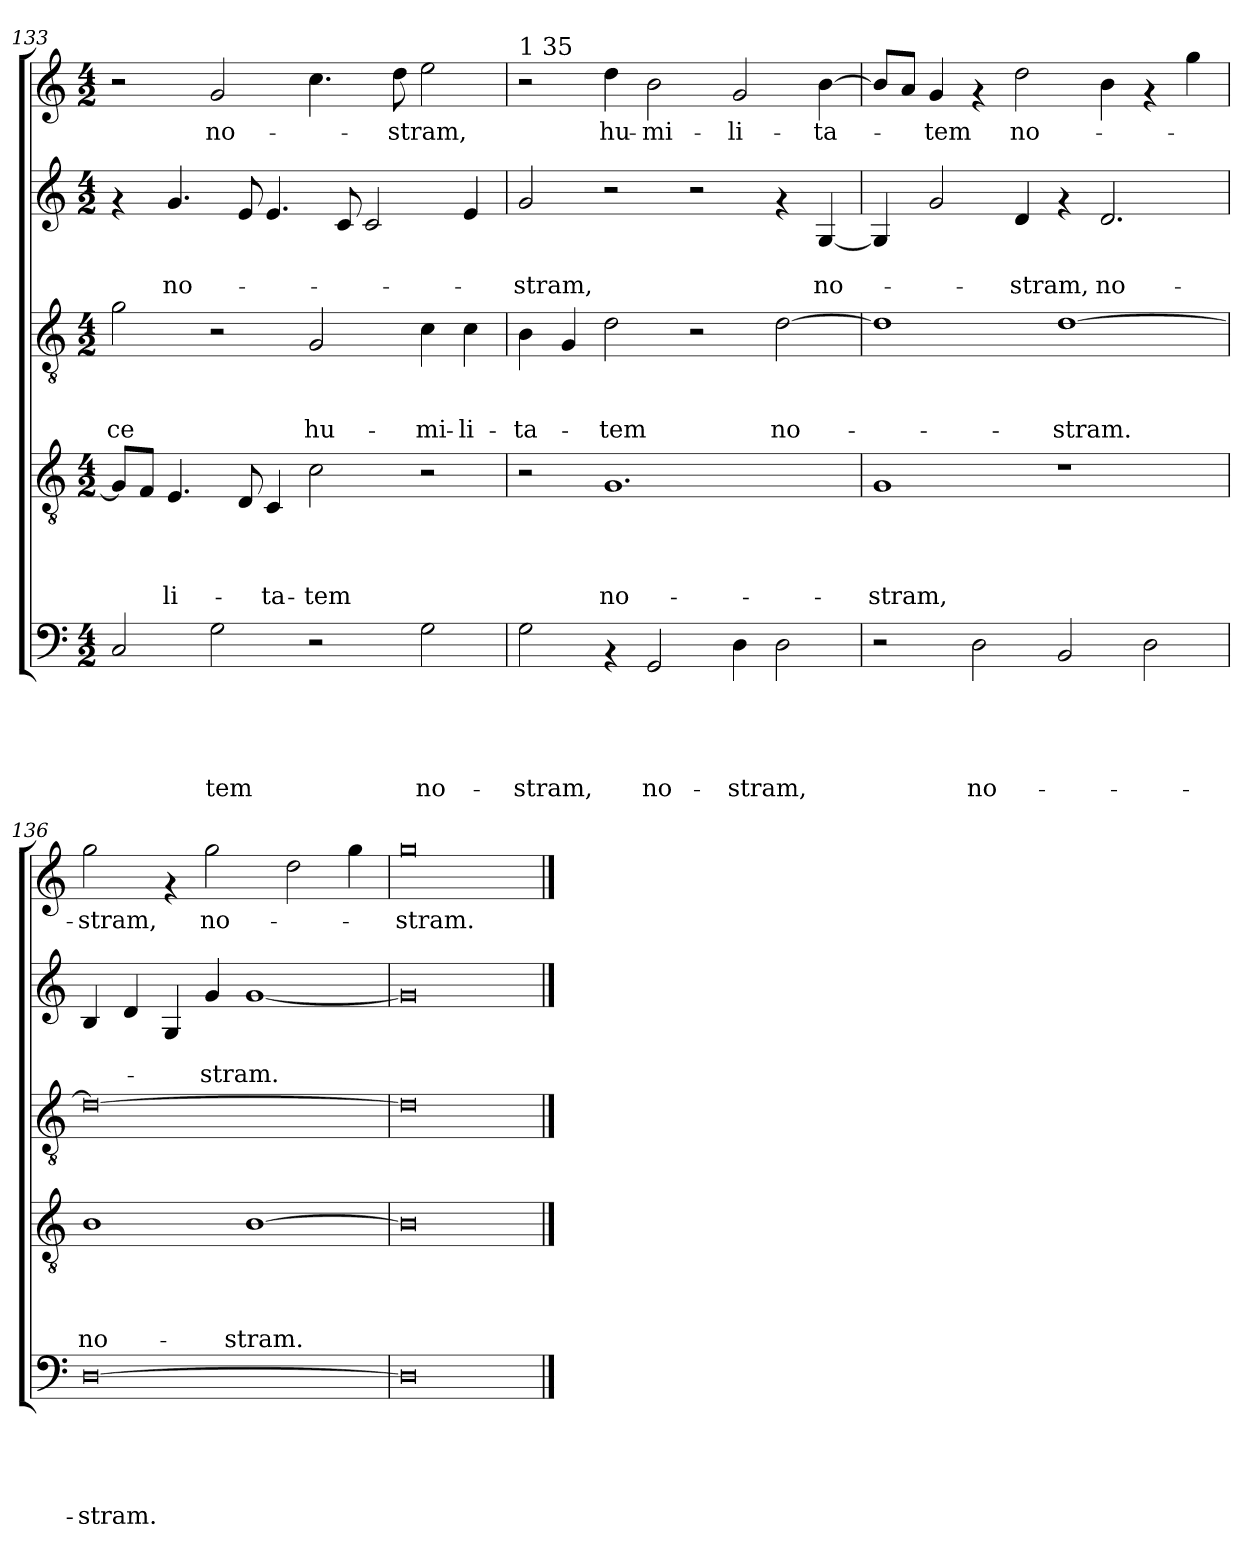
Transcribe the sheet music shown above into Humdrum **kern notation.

**kern	**text	**text	**text	**text	**text	**kern	**text	**text	**text	**text	**kern	**text	**text	**text	**kern	**text	**text	**kern	**text
*part5	*part5	*part5	*part5	*part5	*part5	*part4	*part4	*part4	*part4	*part4	*part3	*part3	*part3	*part3	*part2	*part2	*part2	*part1	*part1
*staff5	*staff5	*staff5	*staff5	*staff5	*staff5	*staff4	*staff4	*staff4	*staff4	*staff4	*staff3	*staff3	*staff3	*staff3	*staff2	*staff2	*staff2	*staff1	*staff1
*clefF4	*	*	*	*	*	*clefGv2	*	*	*	*	*clefGv2	*	*	*	*clefG2	*	*	*clefG2	*
*k[]	*	*	*	*	*	*k[]	*	*	*	*	*k[]	*	*	*	*k[]	*	*	*k[]	*
*C:	*	*	*	*	*	*C:	*	*	*	*	*C:	*	*	*	*C:	*	*	*C:	*
*M4/2	*	*	*	*	*	*M4/2	*	*	*	*	*M4/2	*	*	*	*M4/2	*	*	*M4/2	*
=133	=133	=133	=133	=133	=133	=133	=133	=133	=133	=133	=133	=133	=133	=133	=133	=133	=133	=133	=133
!	!	!	!	!	!	!	!	!	!	!	!	!	!	!LO:LY:b	!	!	!	!	!
2C/	.	.	.	.	.	8G/L]	.	.	.	.	2g\	.	.	-ce	4rf	.	.	2r	.
.	.	.	.	.	.	8F/J	.	.	.	.	.	.	.	.	.	.	.	.	.
!	!	!	!	!	!	!	!	!	!	!LO:LY:b	!	!	!	!	!	!	!LO:LY:b	!	!
.	.	.	.	.	.	4.E/	.	.	.	-li-	.	.	.	.	4.g/	.	no-	.	.
!	!	!	!	!	!LO:LY:b	!	!	!	!	!	!	!	!	!	!	!	!	!	!LO:LY:b
2G\	.	.	.	.	-tem	.	.	.	.	.	2r	.	.	.	.	.	.	2g/	no-
.	.	.	.	.	.	8D/	.	.	.	.	.	.	.	.	8e/	.	.	.	.
!	!	!	!	!	!	!	!	!	!	!LO:LY:b	!	!	!	!	!	!	!	!	!
.	.	.	.	.	.	4C/	.	.	.	-ta-	.	.	.	.	4.e/	.	.	.	.
!	!	!	!	!	!	!	!	!	!	!LO:LY:b	!	!	!	!LO:LY:b	!	!	!	!	!
2r	.	.	.	.	.	2c\	.	.	.	-tem	2G/	.	.	hu-	.	.	.	4.cc\	.
.	.	.	.	.	.	.	.	.	.	.	.	.	.	.	8c/	.	.	.	.
.	.	.	.	.	.	.	.	.	.	.	.	.	.	.	2c/	.	.	.	.
!	!	!	!	!	!	!	!	!	!	!	!	!	!	!	!	!	!	!	!LO:LY:b
.	.	.	.	.	.	.	.	.	.	.	.	.	.	.	.	.	.	8dd\	-stram,
!	!	!	!	!	!LO:LY:b	!	!	!	!	!	!	!	!	!LO:LY:b	!	!	!	!	!
2G\	.	.	.	.	no-	2r	.	.	.	.	4c\	.	.	-mi-	.	.	.	2ee\	.
!	!	!	!	!	!	!	!	!	!	!	!	!	!	!LO:LY:b	!	!	!	!	!
.	.	.	.	.	.	.	.	.	.	.	4c\	.	.	-li-	4e/	.	.	.	.
!!LO:PB:g=z
=134	=134	=134	=134	=134	=134	=134	=134	=134	=134	=134	=134	=134	=134	=134	=134	=134	=134	=134	=134
!	!	!	!	!	!	!	!	!	!	!	!	!	!	!	!	!	!	!LO:TX:a:t=1 35	!
!	!	!	!	!	!LO:LY:b	!	!	!	!	!	!	!	!	!LO:LY:b	!	!	!LO:LY:b	!	!
2G\	.	.	.	.	-stram,	2r	.	.	.	.	4B\	.	.	-ta-	2g/	.	-stram,	2r	.
.	.	.	.	.	.	.	.	.	.	.	4G/	.	.	.	.	.	.	.	.
!	!	!	!	!	!	!	!	!	!	!LO:LY:b	!	!	!	!LO:LY:b	!	!	!	!	!LO:LY:b
4rAA	.	.	.	.	.	1.G	.	.	.	no-	2d\	.	.	-tem	2r	.	.	4dd\	hu-
!	!	!	!	!	!LO:LY:b	!	!	!	!	!	!	!	!	!	!	!	!	!	!LO:LY:b
2GG/	.	.	.	.	no-	.	.	.	.	.	.	.	.	.	.	.	.	2b\	-mi-
.	.	.	.	.	.	.	.	.	.	.	2r	.	.	.	2r	.	.	.	.
!	!	!	!	!	!LO:LY:b	!	!	!	!	!	!	!	!	!	!	!	!	!	!LO:LY:b
4D\	.	.	.	.	-stram,	.	.	.	.	.	.	.	.	.	.	.	.	2g/	-li-
!	!	!	!	!	!	!	!	!	!	!	!	!	!	!LO:LY:b	!	!	!	!	!
2D\	.	.	.	.	.	.	.	.	.	.	[>2d\	.	.	no-	4rf	.	.	.	.
!	!	!	!	!	!	!	!	!	!	!	!	!	!	!	!	!	!LO:LY:b	!	!LO:LY:b
.	.	.	.	.	.	.	.	.	.	.	.	.	.	.	[<4G/	.	no-	[>4b\	-ta-
=135	=135	=135	=135	=135	=135	=135	=135	=135	=135	=135	=135	=135	=135	=135	=135	=135	=135	=135	=135
!	!	!	!	!	!	!	!	!	!	!LO:LY:b	!	!	!	!	!	!	!	!	!
2r	.	.	.	.	.	1G	.	.	.	-stram,	1d]	.	.	.	4G/]	.	.	8b/L]	.
.	.	.	.	.	.	.	.	.	.	.	.	.	.	.	.	.	.	8a/J	.
!	!	!	!	!	!	!	!	!	!	!	!	!	!	!	!	!	!	!	!LO:LY:b
.	.	.	.	.	.	.	.	.	.	.	.	.	.	.	2g/	.	.	4g/	-tem
!	!	!	!	!	!LO:LY:b	!	!	!	!	!	!	!	!	!	!	!	!	!	!
2D\	.	.	.	.	no-	.	.	.	.	.	.	.	.	.	.	.	.	4rf	.
!	!	!	!	!	!	!	!	!	!	!	!	!	!	!	!	!	!LO:LY:b	!	!LO:LY:b
.	.	.	.	.	.	.	.	.	.	.	.	.	.	.	4d/	.	-stram,	2dd\	no-
!	!	!	!	!	!	!	!	!	!	!	!	!	!	!LO:LY:b	!	!	!	!	!
2BB/	.	.	.	.	.	1r	.	.	.	.	[>1d	.	.	-stram.	4rf	.	.	.	.
!	!	!	!	!	!	!	!	!	!	!	!	!	!	!	!	!	!LO:LY:b	!	!
.	.	.	.	.	.	.	.	.	.	.	.	.	.	.	2.d/	.	no-	4b\	.
2D\	.	.	.	.	.	.	.	.	.	.	.	.	.	.	.	.	.	4rf	.
.	.	.	.	.	.	.	.	.	.	.	.	.	.	.	.	.	.	4gg\	.
=136	=136	=136	=136	=136	=136	=136	=136	=136	=136	=136	=136	=136	=136	=136	=136	=136	=136	=136	=136
!	!	!	!	!	!LO:LY:b	!	!	!	!	!LO:LY:b	!	!	!	!	!	!	!	!	!LO:LY:b
[>0D	.	.	.	.	-stram.	1B	.	.	.	no-	0d_	.	.	.	4B/	.	.	2gg\	-stram,
.	.	.	.	.	.	.	.	.	.	.	.	.	.	.	4d/	.	.	.	.
.	.	.	.	.	.	.	.	.	.	.	.	.	.	.	4G/	.	.	4rf	.
!	!	!	!	!	!	!	!	!	!	!	!	!	!	!	!	!	!LO:LY:b	!	!LO:LY:b
.	.	.	.	.	.	.	.	.	.	.	.	.	.	.	4g/	.	-stram.	2gg\	no-
!	!	!	!	!	!	!	!	!	!	!LO:LY:b	!	!	!	!	!	!	!	!	!
.	.	.	.	.	.	[>1B	.	.	.	-stram.	.	.	.	.	[<1g	.	.	.	.
.	.	.	.	.	.	.	.	.	.	.	.	.	.	.	.	.	.	2dd\	.
.	.	.	.	.	.	.	.	.	.	.	.	.	.	.	.	.	.	4gg\	.
=137	=137	=137	=137	=137	=137	=137	=137	=137	=137	=137	=137	=137	=137	=137	=137	=137	=137	=137	=137
!	!	!	!	!	!	!	!	!	!	!	!	!	!	!	!	!	!	!	!LO:LY:b
0D]	.	.	.	.	.	0B]	.	.	.	.	0d]	.	.	.	0g]	.	.	0gg	-stram.
==	==	==	==	==	==	==	==	==	==	==	==	==	==	==	==	==	==	==	==
*-	*-	*-	*-	*-	*-	*-	*-	*-	*-	*-	*-	*-	*-	*-	*-	*-	*-	*-	*-
